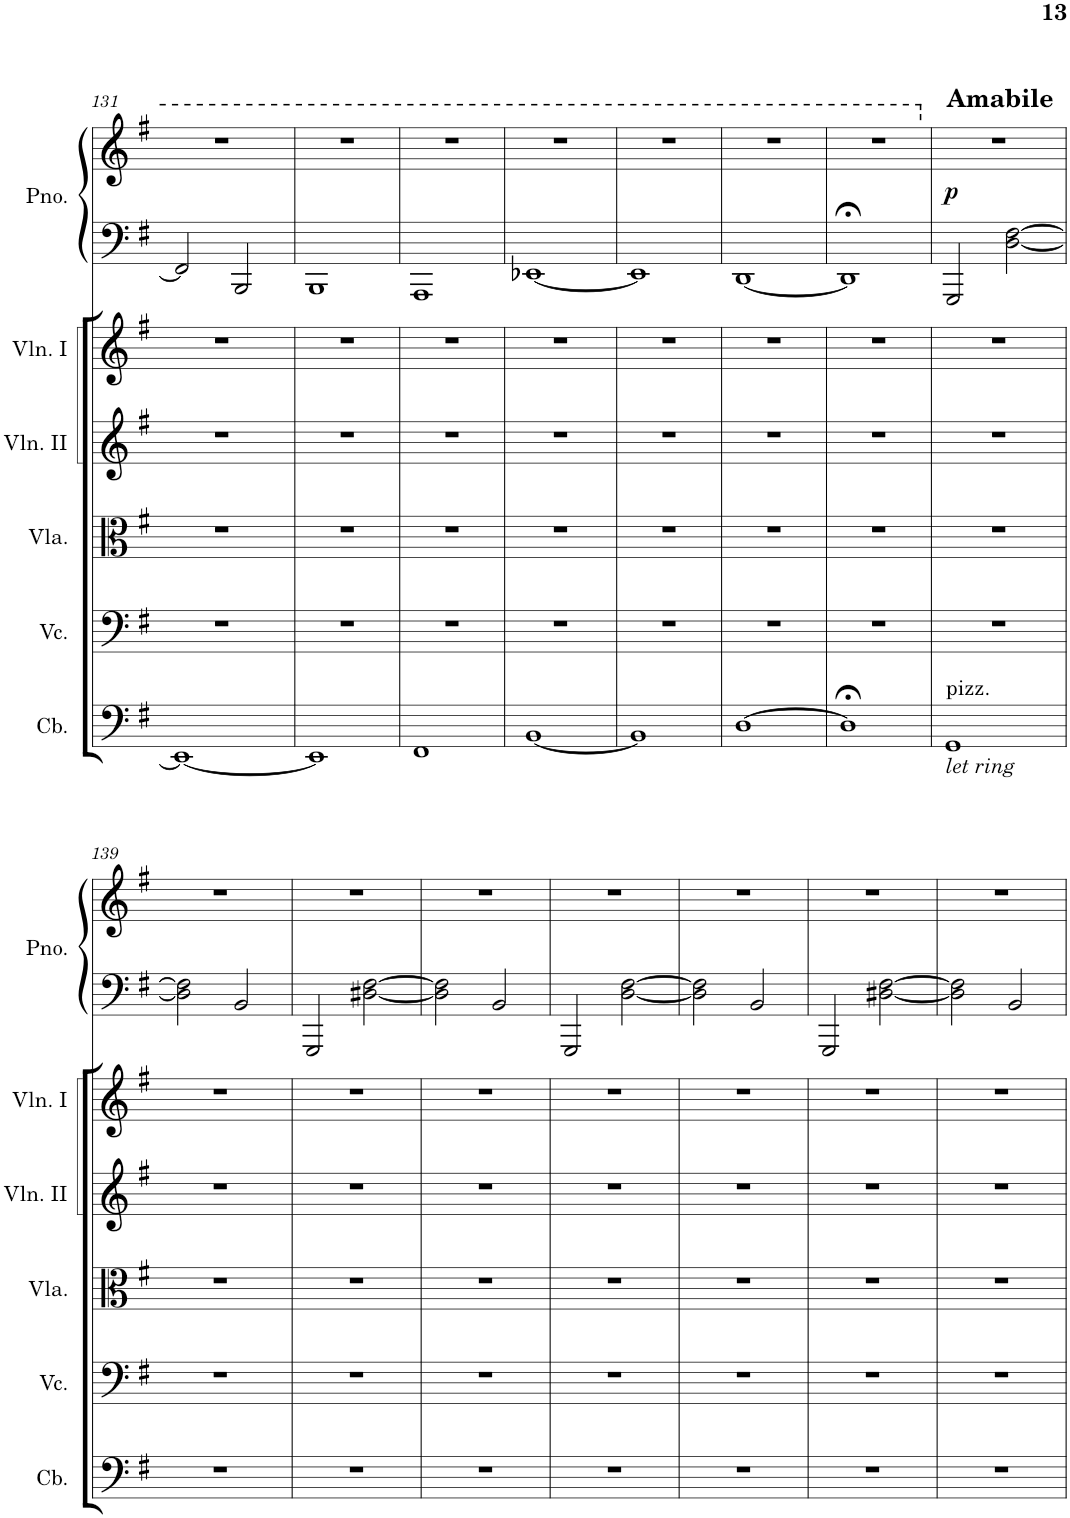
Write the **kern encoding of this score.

**kern	**kern	**kern	**kern	**kern	**kern	**kern	**dynam
*part6	*part5	*part4	*part3	*part2	*part1	*part1	*part1
*staff7	*staff6	*staff5	*staff4	*staff3	*staff2	*staff1	*staff1/2
*I"Contrabass	*I"Violoncello	*I"Viola	*I"Violin II	*I"Violin I	*I"Piano	*	*
*I'Cb.	*I'Vc.	*I'Vla.	*I'Vln. II	*I'Vln. I	*I'Pno.	*	*
!!LO:PB:g=z
*clefF4	*clefF4	*clefC3	*clefG2	*clefG2	*clefF4	*clefG2	*
*Trd7c12	*	*	*	*	*	*	*
*k[f#]	*k[f#]	*k[f#]	*k[f#]	*k[f#]	*k[f#]	*k[f#]	*
*M2/2	*M2/2	*M2/2	*M2/2	*M2/2	*M2/2	*M2/2	*
*met(c|)	*met(c|)	*met(c|)	*met(c|)	*met(c|)	*met(c|)	*met(c|)	*
=131	=131	=131	=131	=131	=131	=131	=131
1EE_	1r	1r	1r	1r	2FF#/]	1r	.
.	.	.	.	.	2BBB/	.	.
=132	=132	=132	=132	=132	=132	=132	=132
1EE]	1r	1r	1r	1r	1BBB	1r	.
=133	=133	=133	=133	=133	=133	=133	=133
1FF#	1r	1r	1r	1r	1AAA	1r	.
=134	=134	=134	=134	=134	=134	=134	=134
[1BB	1r	1r	1r	1r	[1EE-X	1r	.
=135	=135	=135	=135	=135	=135	=135	=135
1BB]	1r	1r	1r	1r	1EE-]	1r	.
=136	=136	=136	=136	=136	=136	=136	=136
[1D	1r	1r	1r	1r	[1DD	1r	.
=137	=137	=137	=137	=137	=137	=137	=137
1D;<]	1r	1r	1r	1r	1DD;<]	1r	.
=138	=138	=138	=138	=138	=138	=138	=138
!	!	!	!	!	!	!LO:TX:a:B:t=Amabile	!
!LO:TX:a:t=pizz.	!	!	!	!	!	!	!
!LO:TX:b:i:t=let ring	!	!	!	!	!	!	!
!	!	!	!	!	!	!	!LO:DY:b
1GG	1r	1r	1r	1r	2GGG/	1r	p
.	.	.	.	.	[2D\ [2F#\	.	.
!!LO:LB:g=z
=139	=139	=139	=139	=139	=139	=139	=139
1r	1r	1r	1r	1r	2D\] 2F#\]	1r	.
.	.	.	.	.	2BB/	.	.
=140	=140	=140	=140	=140	=140	=140	=140
1r	1r	1r	1r	1r	2GGG/	1r	.
.	.	.	.	.	[2D#X\ [2F#\	.	.
=141	=141	=141	=141	=141	=141	=141	=141
1r	1r	1r	1r	1r	2D#\] 2F#\]	1r	.
.	.	.	.	.	2BB/	.	.
=142	=142	=142	=142	=142	=142	=142	=142
1r	1r	1r	1r	1r	2GGG/	1r	.
.	.	.	.	.	[2D\ [2F#\	.	.
=143	=143	=143	=143	=143	=143	=143	=143
1r	1r	1r	1r	1r	2D\] 2F#\]	1r	.
.	.	.	.	.	2BB/	.	.
=144	=144	=144	=144	=144	=144	=144	=144
1r	1r	1r	1r	1r	2GGG/	1r	.
.	.	.	.	.	[2D#X\ [2F#\	.	.
=145	=145	=145	=145	=145	=145	=145	=145
1r	1r	1r	1r	1r	2D#\] 2F#\]	1r	.
.	.	.	.	.	2BB/	.	.
=	=	=	=	=	=	=	=
*-	*-	*-	*-	*-	*-	*-	*-
